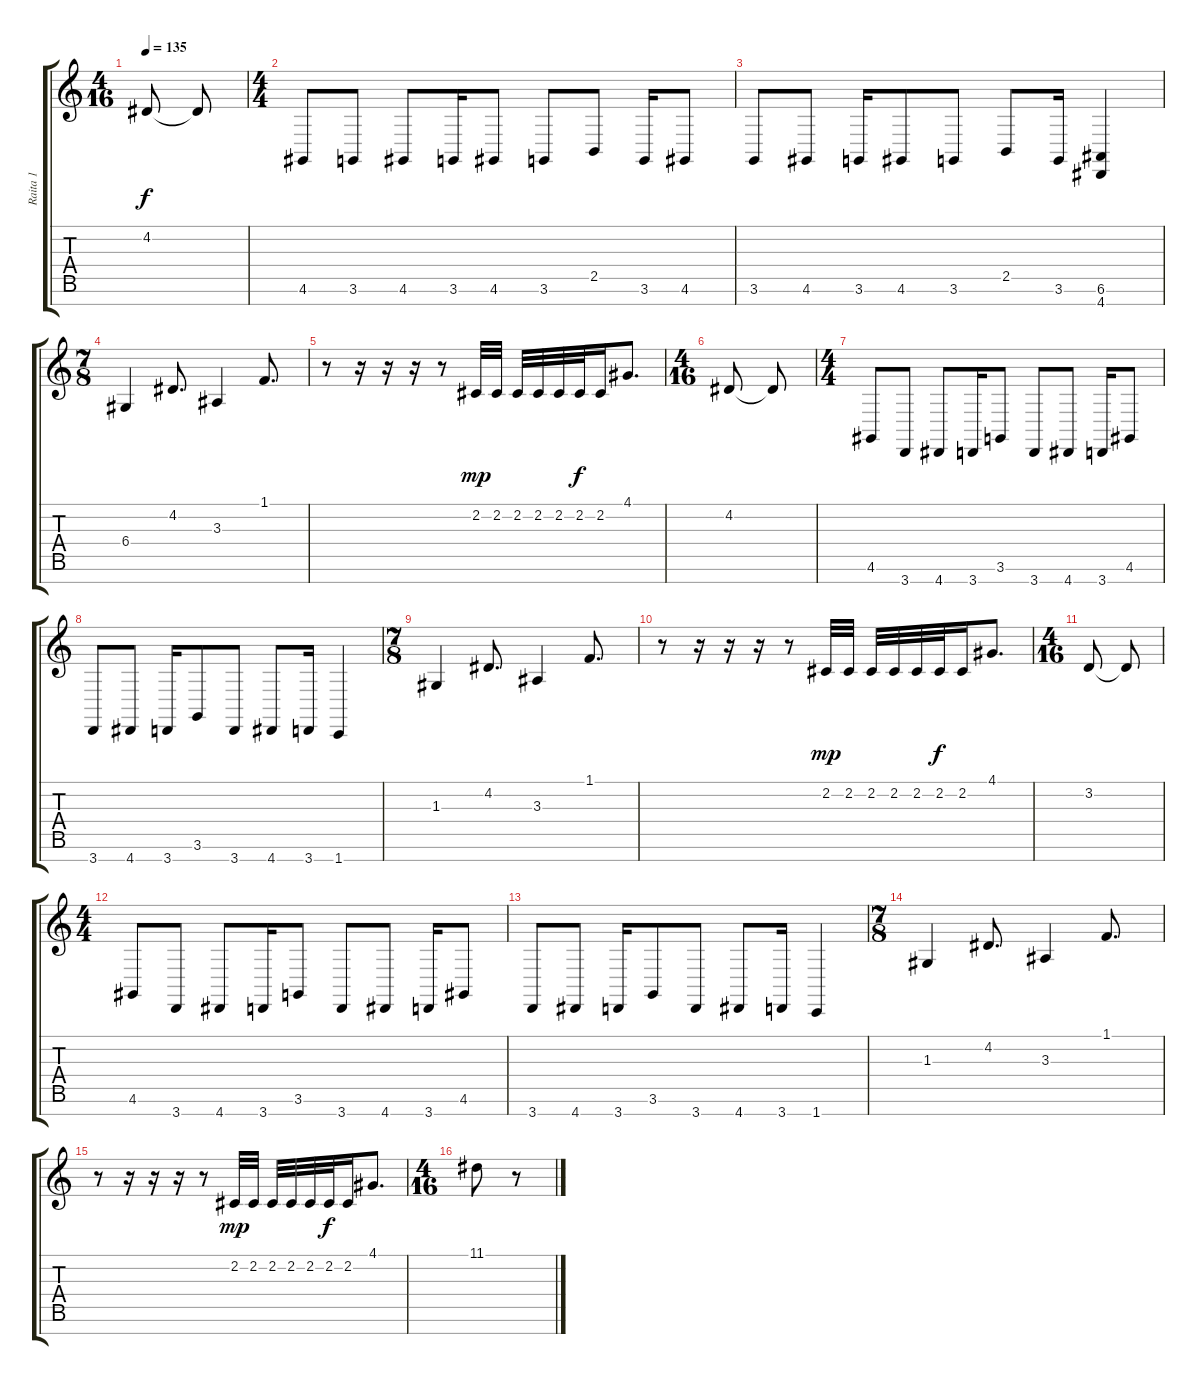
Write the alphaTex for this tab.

\track ("Raita 1" "Raita 1") {instrument acousticgrandpiano}
\staff {score tabs}
\tuning (E4 B3 G3 D3 A2 E2 B1) {hide}
\ts (4 16)
\tempo 135
\clef g2
\ks c
4.2.8{dy f volume 8} 4.2{t}.8 |
\ts (4 4)
4.6.8{volume 10} 3.6.8 4.6.8 3.6.16 4.6.8 3.6.8 2.5.8 3.6.16 4.6.8 |
3.6.8{volume 12} 4.6.8 3.6.16 4.6.8 3.6.8 2.5.8 3.6.16 (6.6 4.7).4 |
\ts (7 8)
6.4.4 4.2.8{d} 3.3.4 1.1.8{d} |
r.8 r.16 r.16 r.16 r.8 2.2.32{dy mp} 2.2.32 2.2.32 2.2.32 2.2.32 2.2.32{dy f} 2.2.16 4.1.8{d} |
\ts (4 16)
4.2.8{volume 8} 4.2{t}.8 |
\ts (4 4)
4.6.8{volume 12} 3.7.8 4.7.8 3.7.16 3.6.8 3.7.8 4.7.8 3.7.16 4.6.8 |
3.7.8 4.7.8 3.7.16 3.6.8 3.7.8 4.7.8 3.7.16 1.7.4 |
\ts (7 8)
1.3.4 4.2.8{d} 3.3.4 1.1.8{d} |
r.8 r.16 r.16 r.16 r.8 2.2.32{dy mp} 2.2.32 2.2.32 2.2.32 2.2.32 2.2.32{dy f} 2.2.16 4.1.8{d} |
\ts (4 16)
3.2.8{volume 8} 3.2{t}.8 |
\ts (4 4)
4.6.8{volume 12} 3.7.8 4.7.8 3.7.16 3.6.8 3.7.8 4.7.8 3.7.16 4.6.8 |
3.7.8 4.7.8 3.7.16 3.6.8 3.7.8 4.7.8 3.7.16 1.7.4 |
\ts (7 8)
1.3.4 4.2.8{d} 3.3.4 1.1.8{d} |
r.8 r.16 r.16 r.16 r.8 2.2.32{dy mp} 2.2.32 2.2.32 2.2.32 2.2.32 2.2.32{dy f} 2.2.16 4.1.8{d} |
\ts (4 16)
11.1.8{volume 8} r.8
